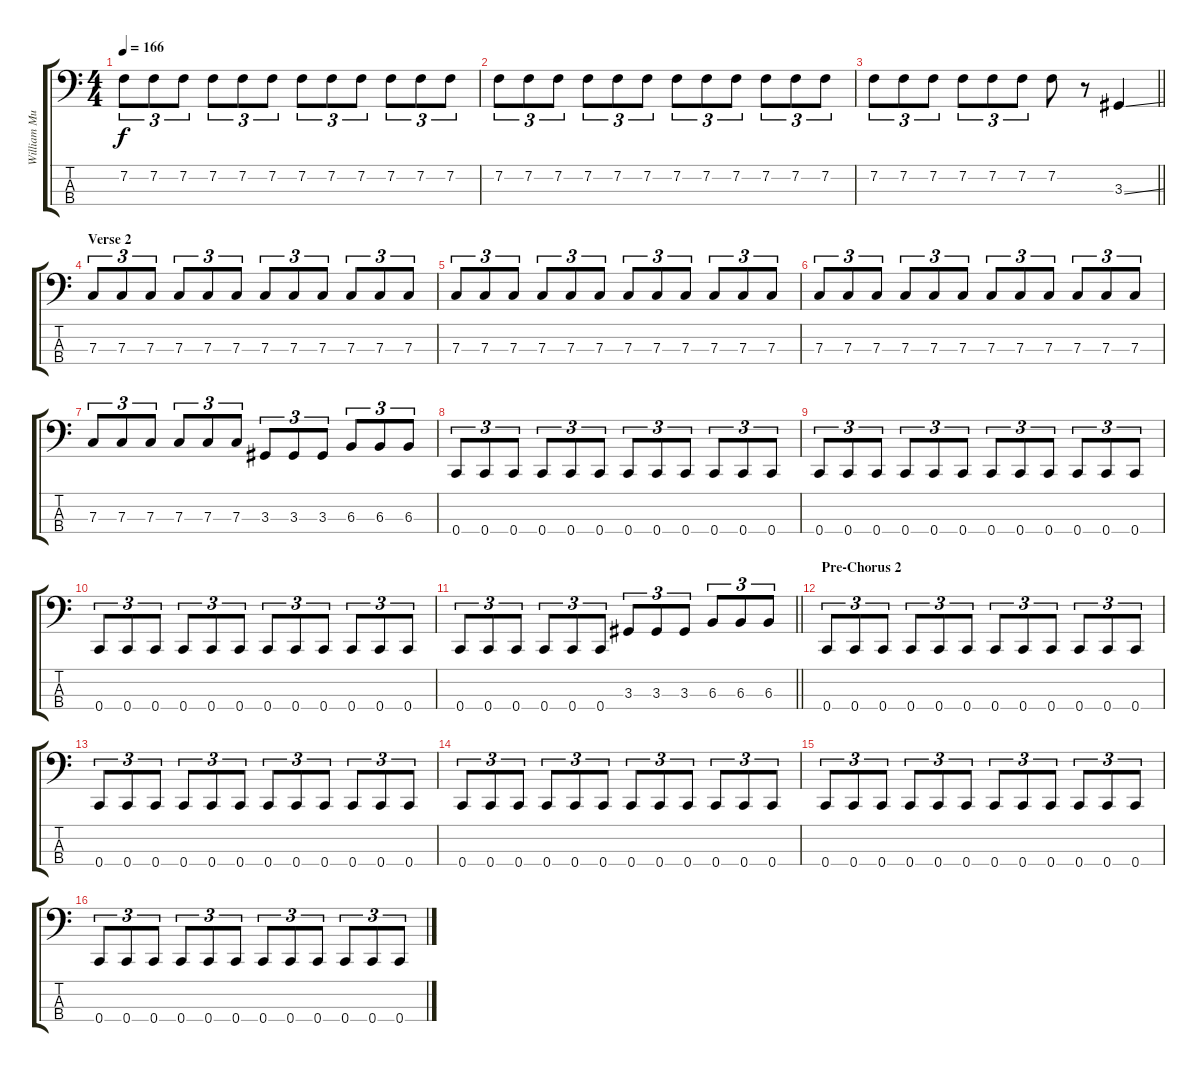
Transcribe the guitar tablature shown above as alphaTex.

\track ("William Murderface" "William Mu") {instrument electricbassfinger}
\staff {score tabs}
\tuning (Eb2 Bb1 F1 C1) {hide}
\ts (4 4)
\tempo 166
\clef f4
\ks c
7.2.8{tu (3 2) dy f} 7.2.8{tu (3 2)} 7.2.8{tu (3 2)} 7.2.8{tu (3 2)} 7.2.8{tu (3 2)} 7.2.8{tu (3 2)} 7.2.8{tu (3 2)} 7.2.8{tu (3 2)} 7.2.8{tu (3 2)} 7.2.8{tu (3 2)} 7.2.8{tu (3 2)} 7.2.8{tu (3 2)} |
7.2.8{tu (3 2)} 7.2.8{tu (3 2)} 7.2.8{tu (3 2)} 7.2.8{tu (3 2)} 7.2.8{tu (3 2)} 7.2.8{tu (3 2)} 7.2.8{tu (3 2)} 7.2.8{tu (3 2)} 7.2.8{tu (3 2)} 7.2.8{tu (3 2)} 7.2.8{tu (3 2)} 7.2.8{tu (3 2)} |
\barLineRight lightlight
7.2.8{tu (3 2)} 7.2.8{tu (3 2)} 7.2.8{tu (3 2)} 7.2.8{tu (3 2)} 7.2.8{tu (3 2)} 7.2.8{tu (3 2)} 7.2.8 r.8 3.3{ss}.4 |
\section ("" "Verse 2")
7.3.8{tu (3 2)} 7.3.8{tu (3 2)} 7.3.8{tu (3 2)} 7.3.8{tu (3 2)} 7.3.8{tu (3 2)} 7.3.8{tu (3 2)} 7.3.8{tu (3 2)} 7.3.8{tu (3 2)} 7.3.8{tu (3 2)} 7.3.8{tu (3 2)} 7.3.8{tu (3 2)} 7.3.8{tu (3 2)} |
7.3.8{tu (3 2)} 7.3.8{tu (3 2)} 7.3.8{tu (3 2)} 7.3.8{tu (3 2)} 7.3.8{tu (3 2)} 7.3.8{tu (3 2)} 7.3.8{tu (3 2)} 7.3.8{tu (3 2)} 7.3.8{tu (3 2)} 7.3.8{tu (3 2)} 7.3.8{tu (3 2)} 7.3.8{tu (3 2)} |
7.3.8{tu (3 2)} 7.3.8{tu (3 2)} 7.3.8{tu (3 2)} 7.3.8{tu (3 2)} 7.3.8{tu (3 2)} 7.3.8{tu (3 2)} 7.3.8{tu (3 2)} 7.3.8{tu (3 2)} 7.3.8{tu (3 2)} 7.3.8{tu (3 2)} 7.3.8{tu (3 2)} 7.3.8{tu (3 2)} |
7.3.8{tu (3 2)} 7.3.8{tu (3 2)} 7.3.8{tu (3 2)} 7.3.8{tu (3 2)} 7.3.8{tu (3 2)} 7.3.8{tu (3 2)} 3.3.8{tu (3 2)} 3.3.8{tu (3 2)} 3.3.8{tu (3 2)} 6.3.8{tu (3 2)} 6.3.8{tu (3 2)} 6.3.8{tu (3 2)} |
0.4.8{tu (3 2)} 0.4.8{tu (3 2)} 0.4.8{tu (3 2)} 0.4.8{tu (3 2)} 0.4.8{tu (3 2)} 0.4.8{tu (3 2)} 0.4.8{tu (3 2)} 0.4.8{tu (3 2)} 0.4.8{tu (3 2)} 0.4.8{tu (3 2)} 0.4.8{tu (3 2)} 0.4.8{tu (3 2)} |
0.4.8{tu (3 2)} 0.4.8{tu (3 2)} 0.4.8{tu (3 2)} 0.4.8{tu (3 2)} 0.4.8{tu (3 2)} 0.4.8{tu (3 2)} 0.4.8{tu (3 2)} 0.4.8{tu (3 2)} 0.4.8{tu (3 2)} 0.4.8{tu (3 2)} 0.4.8{tu (3 2)} 0.4.8{tu (3 2)} |
0.4.8{tu (3 2)} 0.4.8{tu (3 2)} 0.4.8{tu (3 2)} 0.4.8{tu (3 2)} 0.4.8{tu (3 2)} 0.4.8{tu (3 2)} 0.4.8{tu (3 2)} 0.4.8{tu (3 2)} 0.4.8{tu (3 2)} 0.4.8{tu (3 2)} 0.4.8{tu (3 2)} 0.4.8{tu (3 2)} |
\barLineRight lightlight
0.4.8{tu (3 2)} 0.4.8{tu (3 2)} 0.4.8{tu (3 2)} 0.4.8{tu (3 2)} 0.4.8{tu (3 2)} 0.4.8{tu (3 2)} 3.3.8{tu (3 2)} 3.3.8{tu (3 2)} 3.3.8{tu (3 2)} 6.3.8{tu (3 2)} 6.3.8{tu (3 2)} 6.3.8{tu (3 2)} |
\section ("" "Pre-Chorus 2")
0.4.8{tu (3 2)} 0.4.8{tu (3 2)} 0.4.8{tu (3 2)} 0.4.8{tu (3 2)} 0.4.8{tu (3 2)} 0.4.8{tu (3 2)} 0.4.8{tu (3 2)} 0.4.8{tu (3 2)} 0.4.8{tu (3 2)} 0.4.8{tu (3 2)} 0.4.8{tu (3 2)} 0.4.8{tu (3 2)} |
0.4.8{tu (3 2)} 0.4.8{tu (3 2)} 0.4.8{tu (3 2)} 0.4.8{tu (3 2)} 0.4.8{tu (3 2)} 0.4.8{tu (3 2)} 0.4.8{tu (3 2)} 0.4.8{tu (3 2)} 0.4.8{tu (3 2)} 0.4.8{tu (3 2)} 0.4.8{tu (3 2)} 0.4.8{tu (3 2)} |
0.4.8{tu (3 2)} 0.4.8{tu (3 2)} 0.4.8{tu (3 2)} 0.4.8{tu (3 2)} 0.4.8{tu (3 2)} 0.4.8{tu (3 2)} 0.4.8{tu (3 2)} 0.4.8{tu (3 2)} 0.4.8{tu (3 2)} 0.4.8{tu (3 2)} 0.4.8{tu (3 2)} 0.4.8{tu (3 2)} |
0.4.8{tu (3 2)} 0.4.8{tu (3 2)} 0.4.8{tu (3 2)} 0.4.8{tu (3 2)} 0.4.8{tu (3 2)} 0.4.8{tu (3 2)} 0.4.8{tu (3 2)} 0.4.8{tu (3 2)} 0.4.8{tu (3 2)} 0.4.8{tu (3 2)} 0.4.8{tu (3 2)} 0.4.8{tu (3 2)} |
0.4.8{tu (3 2)} 0.4.8{tu (3 2)} 0.4.8{tu (3 2)} 0.4.8{tu (3 2)} 0.4.8{tu (3 2)} 0.4.8{tu (3 2)} 0.4.8{tu (3 2)} 0.4.8{tu (3 2)} 0.4.8{tu (3 2)} 0.4.8{tu (3 2)} 0.4.8{tu (3 2)} 0.4.8{tu (3 2)}
